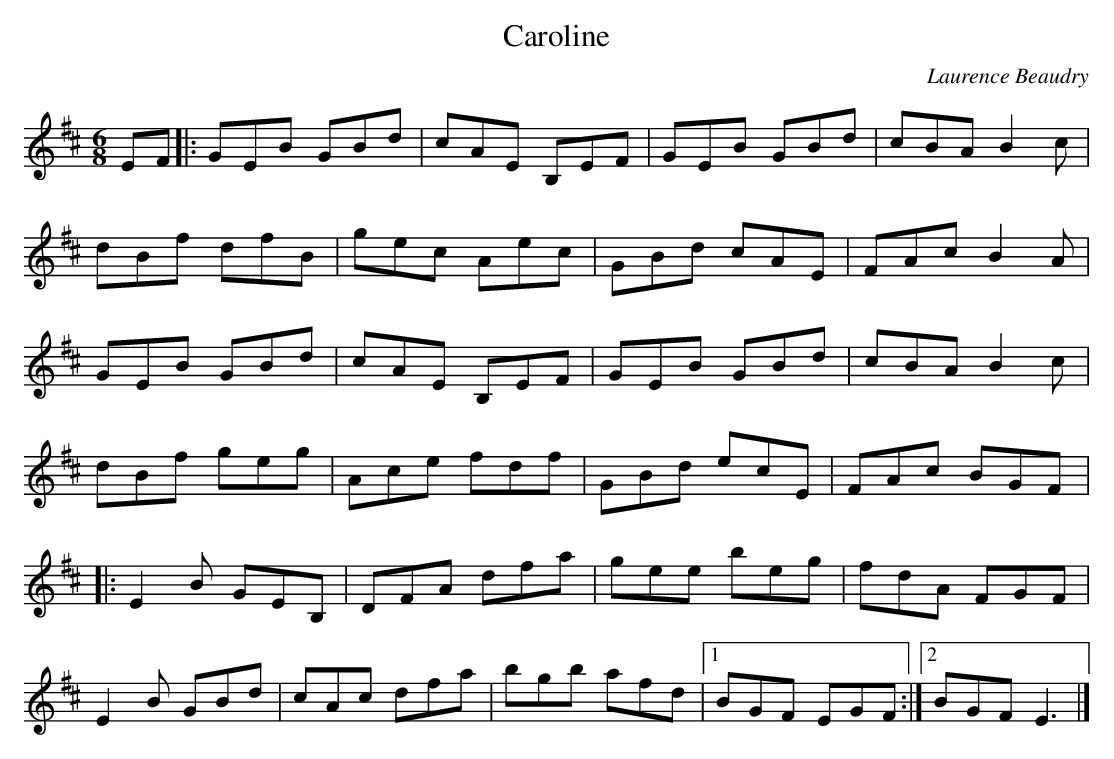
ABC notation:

X:1
T:Caroline
C:Laurence Beaudry
M:6/8
L:1/8
K:Bm
EF |: GEB GBd | cAE B,EF | GEB GBd | cBA B2c |
dBf dfB | gec Aec | GBd cAE | FAc B2A |
GEB GBd |cAE B,EF | GEB GBd | cBA B2c |
dBf geg | Ace fdf | GBd ecE | FAc BGF |:
E2B GEB, | DFA dfa | gee beg | fdA FGF |
E2B GBd | cAc dfa | bgb afd |1 BGF EGF :|2 BGF E3 |]
